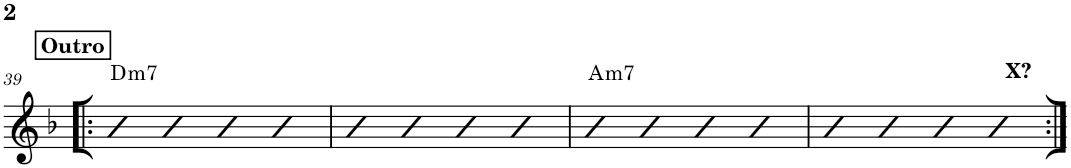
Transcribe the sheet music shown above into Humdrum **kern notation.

**kern	**harte
*part1	*part1
*staff1	*
*I"Piano	*
*I'Pno.	*
!!LO:PB:g=z
*clefG2	*
*k[b-]	*
*M4/4	*
!!LO:REH:place=s1:a:B:cj:t=Outro
=39!|:	=39!|:
!	!LO:H:kt=m7
4b-	D:min7
4b-	.
4b-	.
4b-	.
=40	=40
4b-	.
4b-	.
4b-	.
4b-	.
=41	=41
!	!LO:H:kt=m7
4b-	A:min7
4b-	.
4b-	.
4b-	.
=42	=42
4b-	.
4b-	.
4b-	.
!LO:TX:a:B:t=X?	!
4b-	.
=:|!	=:|!
*-	*-
